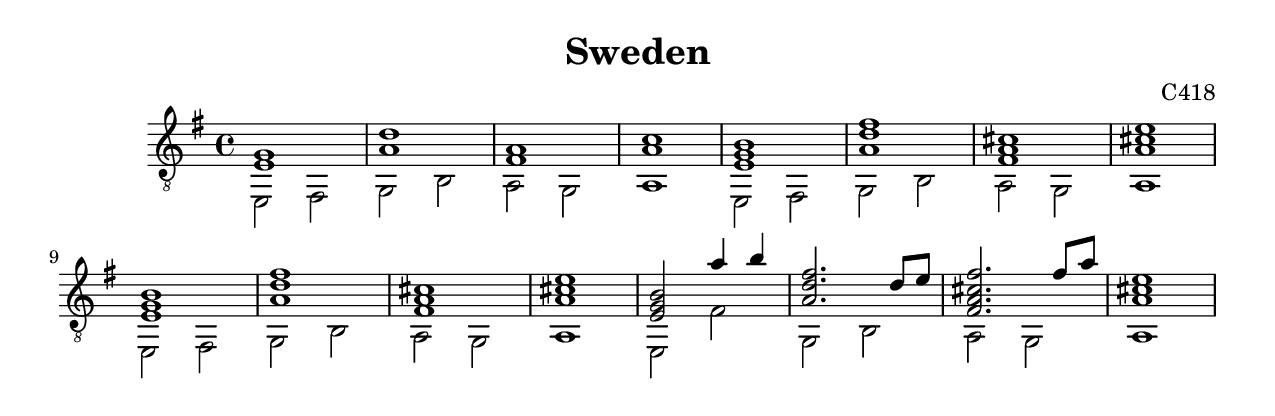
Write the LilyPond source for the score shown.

%Classical Arrangment of Sweden
\version "2.22.1"
\language "english"
#(set-default-paper-size "letter")

\header {
	title = "Sweden"
	composer = "C418"
	% Do not display the default LilyPond footer for this book
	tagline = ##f
}

<<
% Melody Voice
\relative {
	\clef "treble_8"
	\key g \major
	\voiceOne
		\relative c' 
			{s1 | s | s | s | s | s | s | s | s | s | s | s | s2 a'4 b}
			{<fs' a, d>2. d8 e | <fs, a cs fs>2. fs' 8 a | <a, cs e>1}
}
% Harmony Voices
\\
\relative {
	\voiceThree
		\relative c
			{<e g>1 | <a d> | <fs a> | <a c>}
			{<e g b>1 | <a d fs> | <fs a cs> | <a cs e>}
			{<e g b>1 | <a d fs> | <fs a cs> | <a cs e>}
			{<e g b>2 s2 | s1| }
}
% Bass voice
\\
\relative {
	\voiceTwo
		\relative c
			{e,2 fs | g b | a g | a1}
			{e,2 fs | g b | a g | a1}
			{e2 fs | g b | a g | a1}
			{e2 fs' | g, b | a g | a1 }
} 
>>